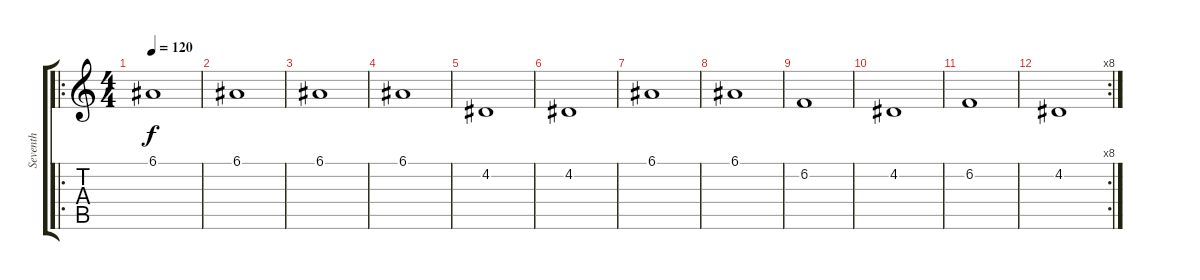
\track ("Seventh" "Seventh") {instrument fx4atmosphere}
\staff {score tabs}
\tuning (E4 B3 G3 D3 A2 E2) {hide}
\ro
\ts (4 4)
\tempo 120
\clef g2
\ks c
6.1.1{dy f instrument fx4atmosphere} |
6.1.1 |
6.1.1 |
6.1.1 |
4.2.1 |
4.2.1 |
6.1.1 |
6.1.1 |
6.2.1 |
4.2.1 |
6.2.1 |
\rc 8
4.2.1
